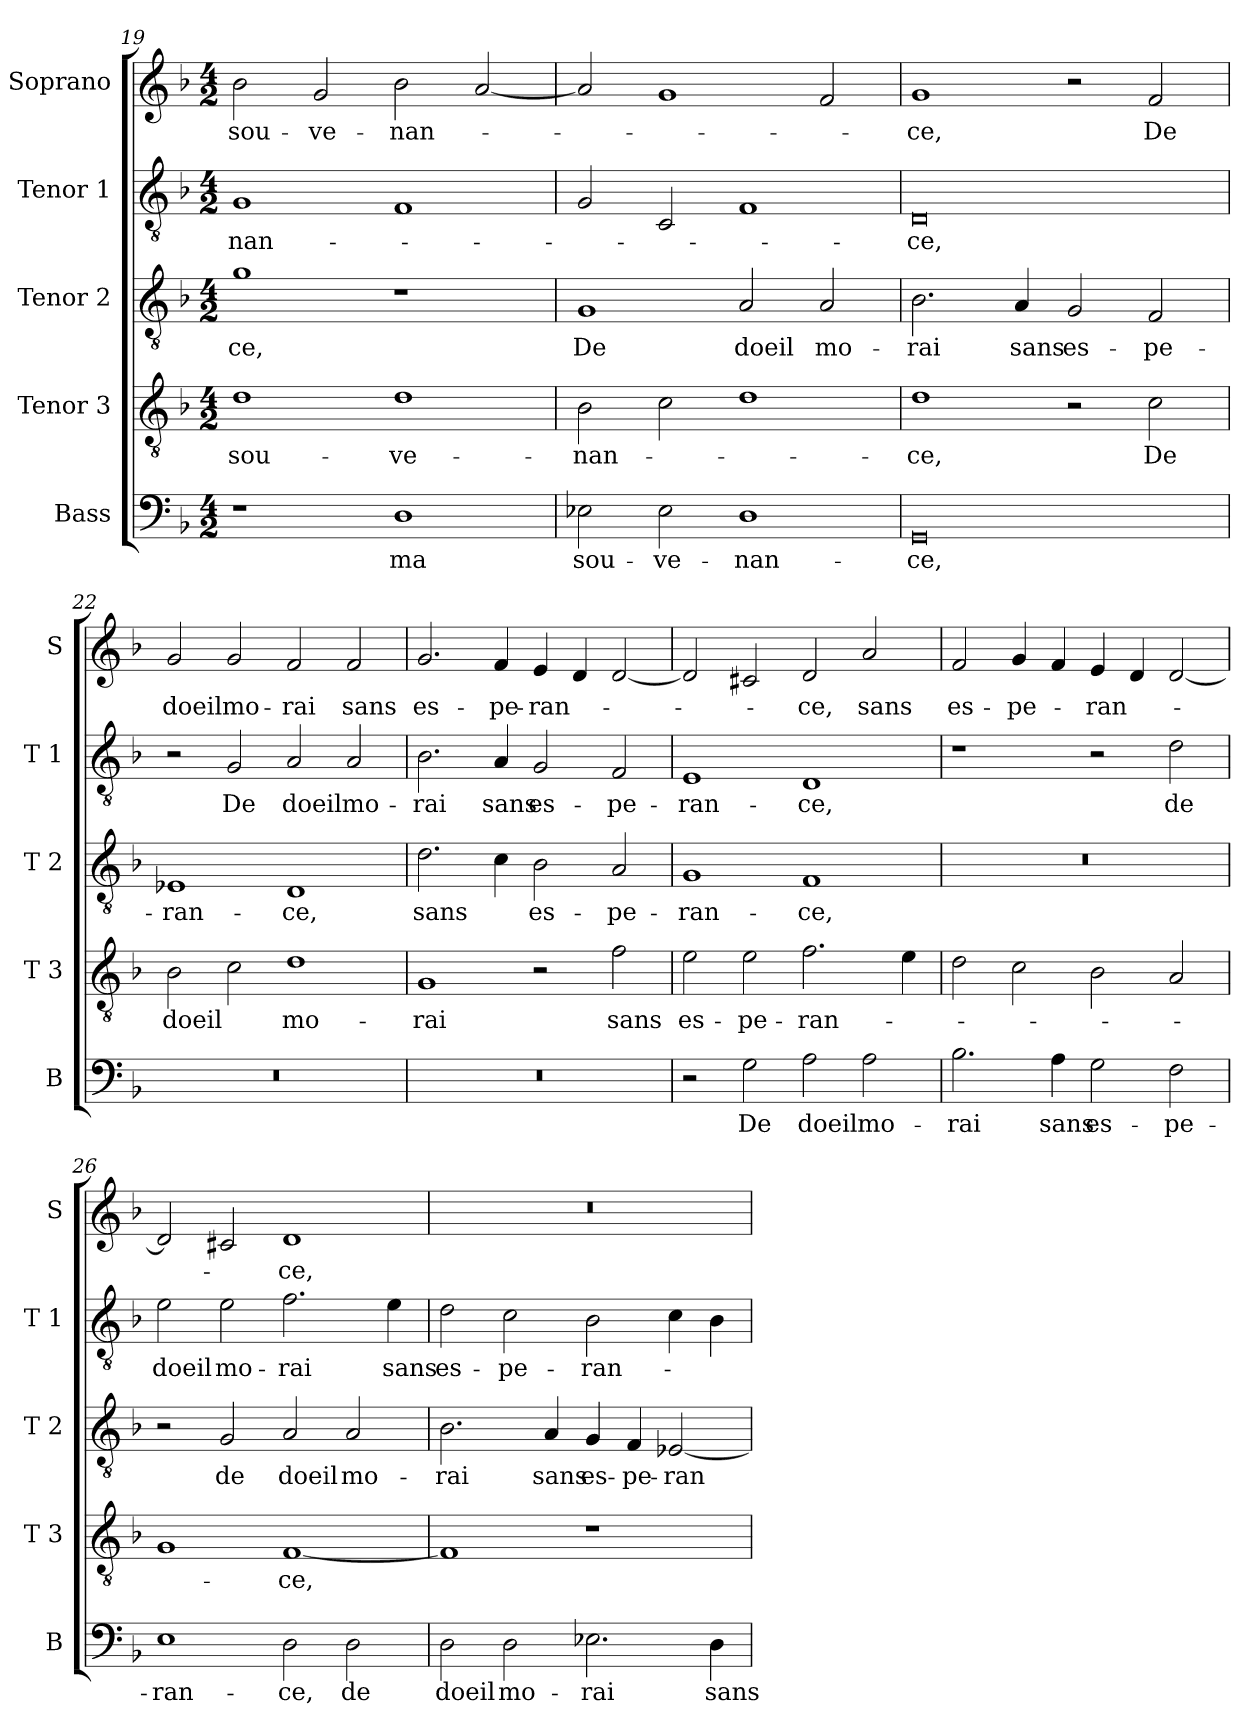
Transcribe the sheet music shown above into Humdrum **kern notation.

**kern	**text	**kern	**text	**kern	**text	**kern	**text	**kern	**text
*part5	*part5	*part4	*part4	*part3	*part3	*part2	*part2	*part1	*part1
*staff5	*staff5	*staff4	*staff4	*staff3	*staff3	*staff2	*staff2	*staff1	*staff1
*I"Bass	*	*I"Tenor 3	*	*I"Tenor 2	*	*I"Tenor 1	*	*I"Soprano	*
*I'B	*	*I'T 3	*	*I'T 2	*	*I'T 1	*	*I'S	*
!!LO:PB:g=z
*clefF4	*	*clefGv2	*	*clefGv2	*	*clefGv2	*	*clefG2	*
*k[b-]	*	*k[b-]	*	*k[b-]	*	*k[b-]	*	*k[b-]	*
*F:	*	*F:	*	*F:	*	*F:	*	*F:	*
*M4/2	*	*M4/2	*	*M4/2	*	*M4/2	*	*M4/2	*
=19	=19	=19	=19	=19	=19	=19	=19	=19	=19
!	!	!	!LO:LY:b	!	!LO:LY:b	!	!LO:LY:b	!	!LO:LY:b
1r	.	1d	sou-	1g	-ce,	1G	-nan-	2b-\	sou-
!	!	!	!	!	!	!	!	!	!LO:LY:b
.	.	.	.	.	.	.	.	2g/	-ve-
!	!LO:LY:b	!	!LO:LY:b	!	!	!	!	!	!LO:LY:b
1D	ma	1d	-ve-	1r	.	1F	.	2b-\	-nan-
.	.	.	.	.	.	.	.	[2a/	.
=20	=20	=20	=20	=20	=20	=20	=20	=20	=20
!	!LO:LY:b	!	!LO:LY:b	!	!LO:LY:b	!	!	!	!
2E-X\	sou-	2B-\	-nan-	1G	De	2G/	.	2a/]	.
!	!LO:LY:b	!	!	!	!	!	!	!	!
2E-\	-ve-	2c\	.	.	.	2C/	.	1g	.
!	!LO:LY:b	!	!	!	!LO:LY:b	!	!	!	!
1D	-nan-	1d	.	2A/	doeil	1F	.	.	.
!	!	!	!	!	!LO:LY:b	!	!	!	!
.	.	.	.	2A/	mo-	.	.	2f/	.
=21	=21	=21	=21	=21	=21	=21	=21	=21	=21
!	!LO:LY:b	!	!LO:LY:b	!	!LO:LY:b	!	!LO:LY:b	!	!LO:LY:b
0GG	-ce,	1d	-ce,	2.B-\	-rai	0D	-ce,	1g	-ce,
!	!	!	!	!	!LO:LY:b	!	!	!	!
.	.	.	.	4A/	sans	.	.	.	.
!	!	!	!	!	!LO:LY:b	!	!	!	!
.	.	2r	.	2G/	es-	.	.	2r	.
!	!	!	!LO:LY:b	!	!LO:LY:b	!	!	!	!LO:LY:b
.	.	2c\	De	2F/	-pe-	.	.	2f/	De
=22	=22	=22	=22	=22	=22	=22	=22	=22	=22
!	!	!	!LO:LY:b	!	!LO:LY:b	!	!	!	!LO:LY:b
0r	.	2B-\	doeil	1E-X	-ran-	2r	.	2g/	doeil
!	!	!	!	!	!	!	!LO:LY:b	!	!LO:LY:b
.	.	2c\	.	.	.	2G/	De	2g/	mo-
!	!	!	!LO:LY:b	!	!LO:LY:b	!	!LO:LY:b	!	!LO:LY:b
.	.	1d	mo-	1D	-ce,	2A/	doeil	2f/	-rai
!	!	!	!	!	!	!	!LO:LY:b	!	!LO:LY:b
.	.	.	.	.	.	2A/	mo-	2f/	sans
=23	=23	=23	=23	=23	=23	=23	=23	=23	=23
!	!	!	!LO:LY:b	!	!LO:LY:b	!	!LO:LY:b	!	!LO:LY:b
0r	.	1G	-rai	2.d\	sans	2.B-\	-rai	2.g/	es-
!	!	!	!	!	!	!	!LO:LY:b	!	!LO:LY:b
.	.	.	.	4c\	.	4A/	sans	4f/	-pe-
!	!	!	!	!	!LO:LY:b	!	!LO:LY:b	!	!LO:LY:b
.	.	2r	.	2B-\	es-	2G/	es-	4e/	-ran-
.	.	.	.	.	.	.	.	4d/	.
!	!	!	!LO:LY:b	!	!LO:LY:b	!	!LO:LY:b	!	!
.	.	2f\	sans	2A/	-pe-	2F/	-pe-	[2d/	.
=24	=24	=24	=24	=24	=24	=24	=24	=24	=24
!	!	!	!LO:LY:b	!	!LO:LY:b	!	!LO:LY:b	!	!
2r	.	2e\	es-	1G	-ran-	1E	-ran-	2d/]	.
!	!LO:LY:b	!	!LO:LY:b	!	!	!	!	!	!
2G\	De	2e\	-pe-	.	.	.	.	2c#X/	.
!	!LO:LY:b	!	!LO:LY:b	!	!LO:LY:b	!	!LO:LY:b	!	!LO:LY:b
2A\	doeil	2.f\	-ran-	1F	-ce,	1D	-ce,	2d/	-ce,
!	!LO:LY:b	!	!	!	!	!	!	!	!LO:LY:b
2A\	mo-	.	.	.	.	.	.	2a/	sans
.	.	4e\	.	.	.	.	.	.	.
!!LO:LB:g=z
=25	=25	=25	=25	=25	=25	=25	=25	=25	=25
!	!LO:LY:b	!	!	!	!	!	!	!	!LO:LY:b
2.B-\	-rai	2d\	.	0r	.	1r	.	2f/	es-
!	!	!	!	!	!	!	!	!	!LO:LY:b
.	.	2c\	.	.	.	.	.	4g/	-pe-
!	!LO:LY:b	!	!	!	!	!	!	!	!
4A\	sans	.	.	.	.	.	.	4f/	.
!	!LO:LY:b	!	!	!	!	!	!	!	!LO:LY:b
2G\	es-	2B-\	.	.	.	2r	.	4e/	-ran-
.	.	.	.	.	.	.	.	4d/	.
!	!LO:LY:b	!	!	!	!	!	!LO:LY:b	!	!
2F\	-pe-	2A/	.	.	.	2d\	de	[2d/	.
=26	=26	=26	=26	=26	=26	=26	=26	=26	=26
!	!LO:LY:b	!	!	!	!	!	!LO:LY:b	!	!
1E	-ran-	1G	.	2r	.	2e\	doeil	2d/]	.
!	!	!	!	!	!LO:LY:b	!	!LO:LY:b	!	!
.	.	.	.	2G/	de	2e\	mo-	2c#X/	.
!	!LO:LY:b	!	!LO:LY:b	!	!LO:LY:b	!	!LO:LY:b	!	!LO:LY:b
2D\	-ce,	[1F	-ce,	2A/	doeil	2.f\	-rai	1d	-ce,
!	!LO:LY:b	!	!	!	!LO:LY:b	!	!	!	!
2D\	de	.	.	2A/	mo-	.	.	.	.
!	!	!	!	!	!	!	!LO:LY:b	!	!
.	.	.	.	.	.	4e\	sans	.	.
=27	=27	=27	=27	=27	=27	=27	=27	=27	=27
!	!LO:LY:b	!	!	!	!LO:LY:b	!	!LO:LY:b	!	!
2D\	doeil	1F]	.	2.B-\	-rai	2d\	es-	0r	.
!	!LO:LY:b	!	!	!	!	!	!LO:LY:b	!	!
2D\	mo-	.	.	.	.	2c\	-pe-	.	.
!	!	!	!	!	!LO:LY:b	!	!	!	!
.	.	.	.	4A/	sans	.	.	.	.
!	!LO:LY:b	!	!	!	!LO:LY:b	!	!LO:LY:b	!	!
2.E-X\	-rai	1r	.	4G/	es-	2B-\	-ran-	.	.
!	!	!	!	!	!LO:LY:b	!	!	!	!
.	.	.	.	4F/	-pe-	.	.	.	.
!	!	!	!	!	!LO:LY:b	!	!	!	!
.	.	.	.	[2E-X/	-ran-	4c\	.	.	.
!	!LO:LY:b	!	!	!	!	!	!	!	!
4D\	sans	.	.	.	.	4B-\	.	.	.
=	=	=	=	=	=	=	=	=	=
*-	*-	*-	*-	*-	*-	*-	*-	*-	*-
